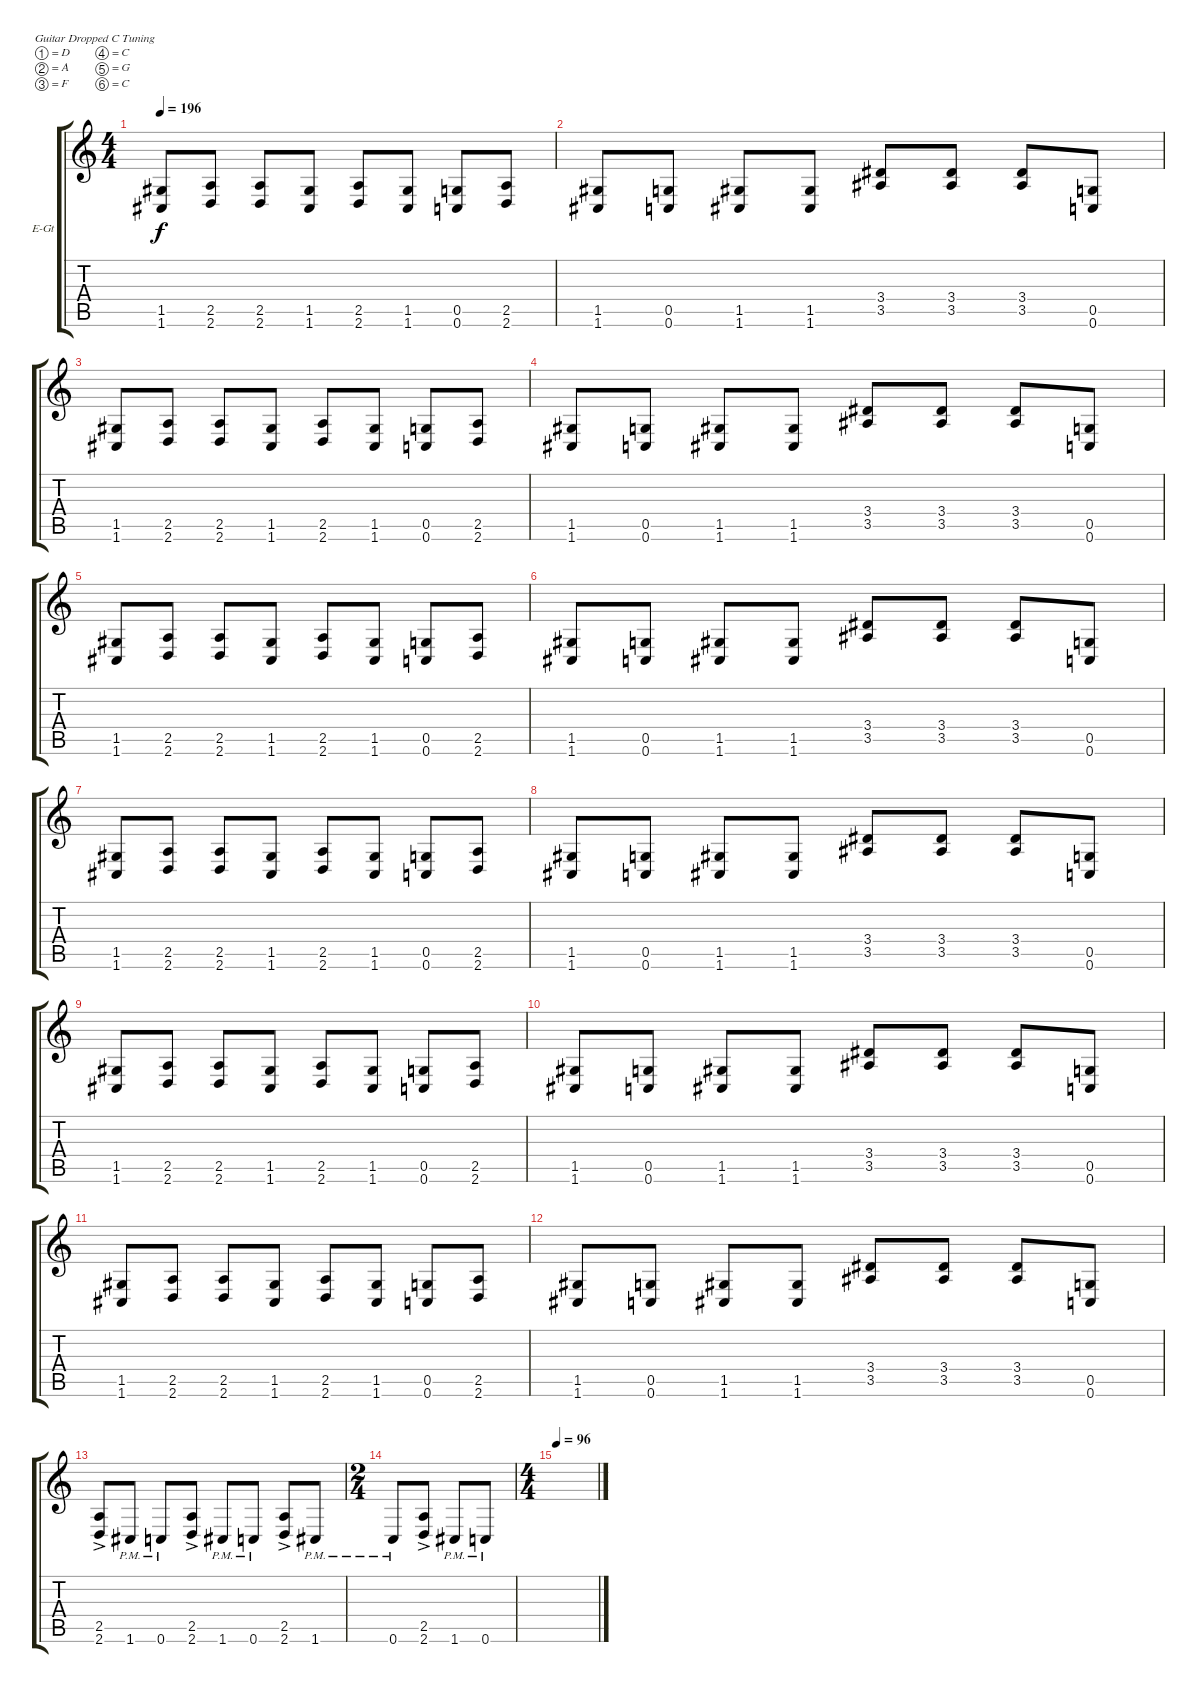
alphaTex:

\defaultSystemsLayout 4
\bracketExtendMode groupsimilarinstruments
\firstSystemTrackNameOrientation horizontal
\otherSystemsTrackNameOrientation horizontal
\track ("James Hetfield (Rhythm)" "E-Gt") {instrument distortionguitar}
\staff {score tabs}
\tuning (D4 A3 F3 C3 G2 C2)
\ts (4 4)
\tempo 196
\clef g2
\ks c
(1.6 1.5).8{dy f} (2.6 2.5).8 (2.6 2.5).8 (1.6 1.5).8 (2.6 2.5).8 (1.6 1.5).8 (0.6 0.5).8 (2.6 2.5).8 |
(1.5 1.6).8 (0.5 0.6).8 (1.5 1.6).8 (1.5 1.6).8 (3.4 3.5).8 (3.4 3.5).8 (3.4 3.5).8 (0.5 0.6).8 |
(1.6 1.5).8 (2.6 2.5).8 (2.6 2.5).8 (1.6 1.5).8 (2.6 2.5).8 (1.6 1.5).8 (0.6 0.5).8 (2.6 2.5).8 |
(1.5 1.6).8 (0.5 0.6).8 (1.5 1.6).8 (1.5 1.6).8 (3.4 3.5).8 (3.4 3.5).8 (3.4 3.5).8 (0.5 0.6).8 |
(1.5 1.6).8 (2.5 2.6).8 (2.5 2.6).8 (1.5 1.6).8 (2.5 2.6).8 (1.5 1.6).8 (0.5 0.6).8 (2.5 2.6).8 |
(1.5 1.6).8 (0.5 0.6).8 (1.5 1.6).8 (1.5 1.6).8 (3.4 3.5).8 (3.4 3.5).8 (3.4 3.5).8 (0.5 0.6).8 |
(1.6 1.5).8 (2.6 2.5).8 (2.6 2.5).8 (1.6 1.5).8 (2.6 2.5).8 (1.6 1.5).8 (0.6 0.5).8 (2.6 2.5).8 |
(1.5 1.6).8 (0.5 0.6).8 (1.5 1.6).8 (1.5 1.6).8 (3.4 3.5).8 (3.4 3.5).8 (3.4 3.5).8 (0.5 0.6).8 |
(1.6 1.5).8 (2.6 2.5).8 (2.6 2.5).8 (1.6 1.5).8 (2.6 2.5).8 (1.6 1.5).8 (0.6 0.5).8 (2.6 2.5).8 |
(1.5 1.6).8 (0.5 0.6).8 (1.5 1.6).8 (1.5 1.6).8 (3.4 3.5).8 (3.4 3.5).8 (3.4 3.5).8 (0.5 0.6).8 |
(1.6 1.5).8 (2.6 2.5).8 (2.6 2.5).8 (1.6 1.5).8 (2.6 2.5).8 (1.6 1.5).8 (0.6 0.5).8 (2.6 2.5).8 |
(1.5 1.6).8 (0.5 0.6).8 (1.5 1.6).8 (1.5 1.6).8 (3.4 3.5).8 (3.4 3.5).8 (3.4 3.5).8 (0.5 0.6).8 |
(2.6{ac} 2.5).8 1.6{pm}.8 0.6{pm}.8 (2.6{ac} 2.5).8 1.6{pm}.8 0.6{pm}.8 (2.6{ac} 2.5).8 1.6{pm}.8 |
\ts (2 4)
0.6{pm}.8 (2.6{ac} 2.5).8 1.6{pm}.8 0.6{pm}.8 |
\ts (4 4)
\tempo 96
